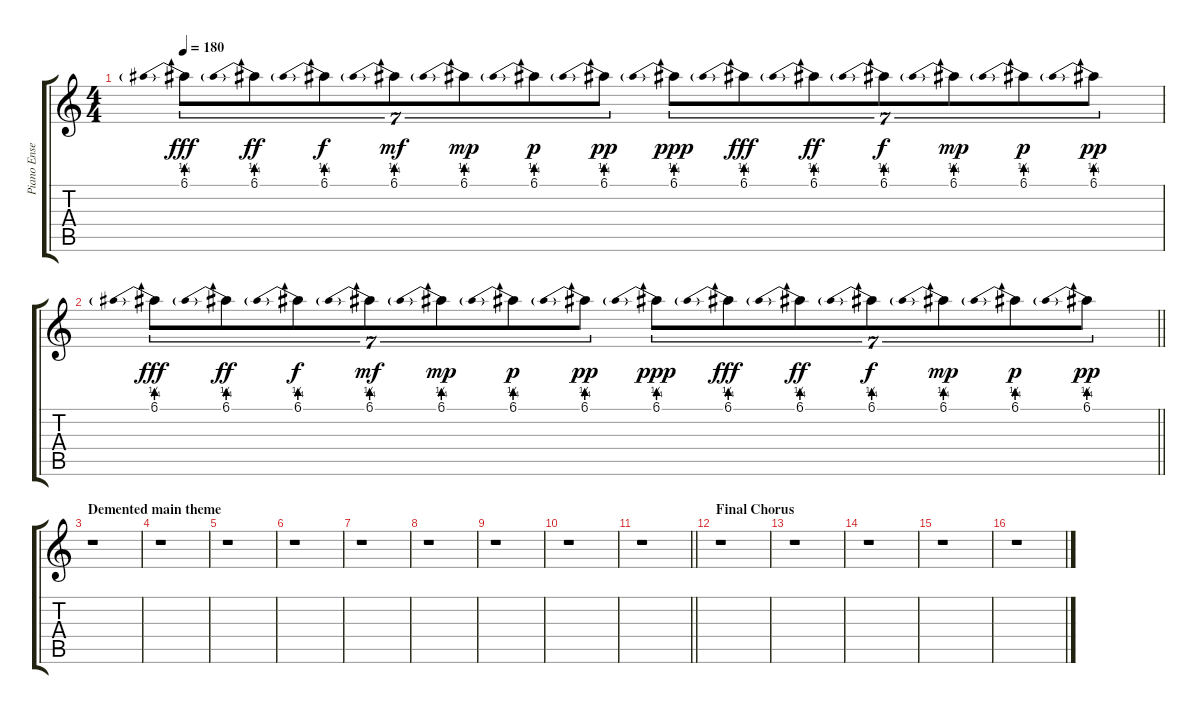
\track ("Piano Ensemble" "Piano Ense") {instrument acousticgrandpiano}
\staff {score tabs}
\tuning (E5 B4 G4 D4 A3 E3) {hide}
\ts (4 4)
\tempo 180
\clef g2
\ks c
6.1{be (prebend 0 1 60 1)}.8{tu (7 4) dy fff} 6.1{be (prebend 0 1 60 1)}.8{tu (7 4) dy ff} 6.1{be (prebend 0 1 60 1)}.8{tu (7 4) dy f} 6.1{be (prebend 0 1 60 1)}.8{tu (7 4) dy mf} 6.1{be (prebend 0 1 60 1)}.8{tu (7 4) dy mp} 6.1{be (prebend 0 1 60 1)}.8{tu (7 4) dy p} 6.1{be (prebend 0 1 60 1)}.8{tu (7 4) dy pp} 6.1{be (prebend 0 1 60 1)}.8{tu (7 4) dy ppp} 6.1{be (prebend 0 1 60 1)}.8{tu (7 4) dy fff} 6.1{be (prebend 0 1 60 1)}.8{tu (7 4) dy ff} 6.1{be (prebend 0 1 60 1)}.8{tu (7 4) dy f} 6.1{be (prebend 0 1 60 1)}.8{tu (7 4) dy mp} 6.1{be (prebend 0 1 60 1)}.8{tu (7 4) dy p} 6.1{be (prebend 0 1 60 1)}.8{tu (7 4) dy pp} |
\barLineRight lightlight
6.1{be (prebend 0 1 60 1)}.8{tu (7 4) dy fff} 6.1{be (prebend 0 1 60 1)}.8{tu (7 4) dy ff} 6.1{be (prebend 0 1 60 1)}.8{tu (7 4) dy f} 6.1{be (prebend 0 1 60 1)}.8{tu (7 4) dy mf} 6.1{be (prebend 0 1 60 1)}.8{tu (7 4) dy mp} 6.1{be (prebend 0 1 60 1)}.8{tu (7 4) dy p} 6.1{be (prebend 0 1 60 1)}.8{tu (7 4) dy pp} 6.1{be (prebend 0 1 60 1)}.8{tu (7 4) dy ppp} 6.1{be (prebend 0 1 60 1)}.8{tu (7 4) dy fff} 6.1{be (prebend 0 1 60 1)}.8{tu (7 4) dy ff} 6.1{be (prebend 0 1 60 1)}.8{tu (7 4) dy f} 6.1{be (prebend 0 1 60 1)}.8{tu (7 4) dy mp} 6.1{be (prebend 0 1 60 1)}.8{tu (7 4) dy p} 6.1{be (prebend 0 1 60 1)}.8{tu (7 4) dy pp} |
\section ("" "Demented main theme")
r.1 |
r.1 |
r.1 |
r.1 |
r.1 |
r.1 |
r.1 |
r.1 |
\barLineRight lightlight
r.1 |
\section ("" "Final Chorus")
r.1 |
r.1 |
r.1 |
r.1 |
r.1
